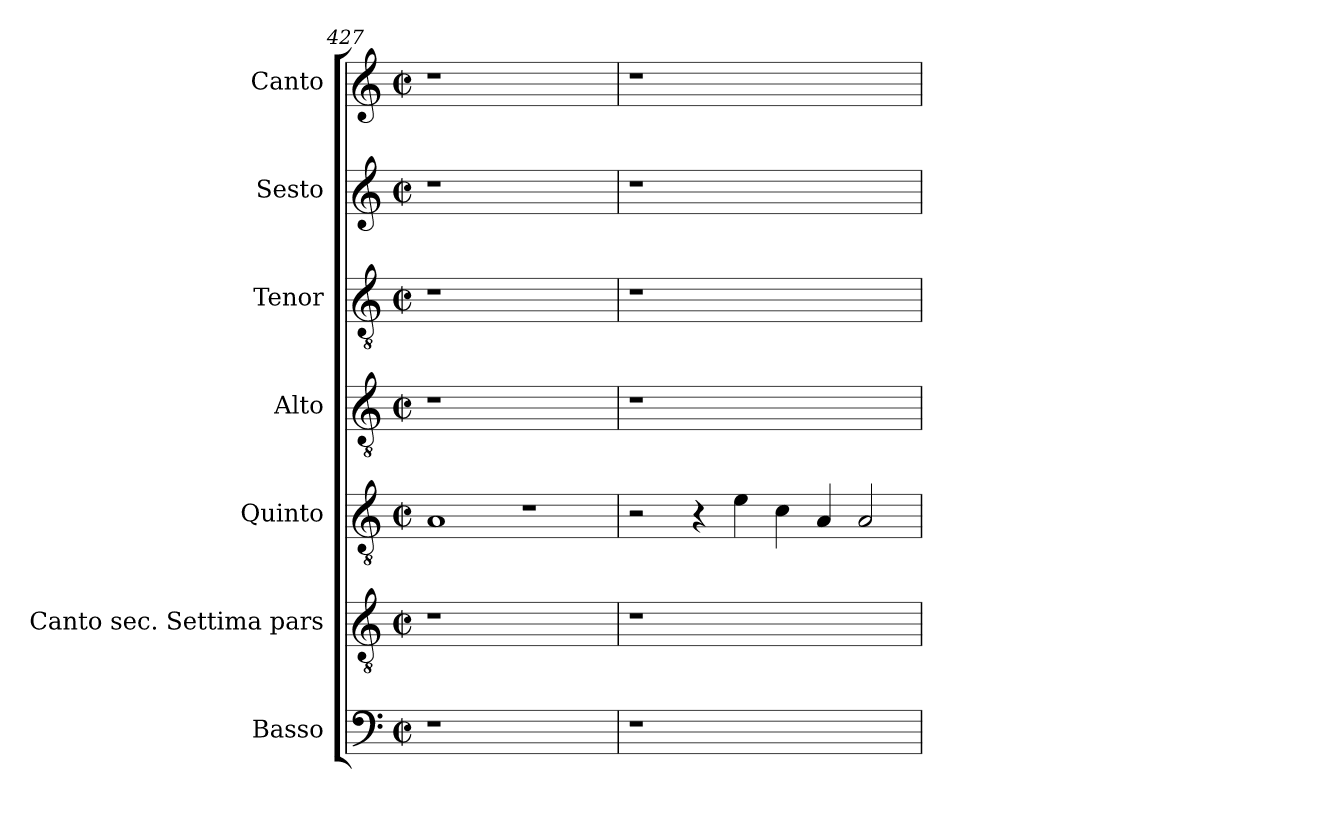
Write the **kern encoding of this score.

**kern	**kern	**kern	**kern	**kern	**kern	**kern
*part7	*part6	*part5	*part4	*part3	*part2	*part1
*staff7	*staff6	*staff5	*staff4	*staff3	*staff2	*staff1
*I"Basso	*I"Canto sec. Settima pars	*I"Quinto	*I"Alto	*I"Tenor	*I"Sesto	*I"Canto
*	*	*I'Quinto	*I'Alto	*I'Tenor	*I'Sesto	*I'Canto
*clefF4	*clefGv2	*clefGv2	*clefGv2	*clefGv2	*clefG2	*clefG2
*k[]	*k[]	*k[]	*k[]	*k[]	*k[]	*k[]
*C:	*C:	*C:	*C:	*C:	*C:	*C:
*M2/2	*M2/2	*M2/2	*M2/2	*M2/2	*M2/2	*M2/2
*met(c|)	*met(c|)	*met(c|)	*met(c|)	*met(c|)	*met(c|)	*met(c|)
=427	=427	=427	=427	=427	=427	=427
1r	1r	1A	1r	1r	1r	1r
1ryy	1ryy	1r	1ryy	1ryy	1ryy	1ryy
=428	=428	=428	=428	=428	=428	=428
1r	1r	2r	1r	1r	1r	1r
.	.	4r	.	.	.	.
.	.	4e\	.	.	.	.
1ryy	1ryy	4c\	1ryy	1ryy	1ryy	1ryy
.	.	4A/	.	.	.	.
.	.	2A/	.	.	.	.
=	=	=	=	=	=	=
*-	*-	*-	*-	*-	*-	*-
